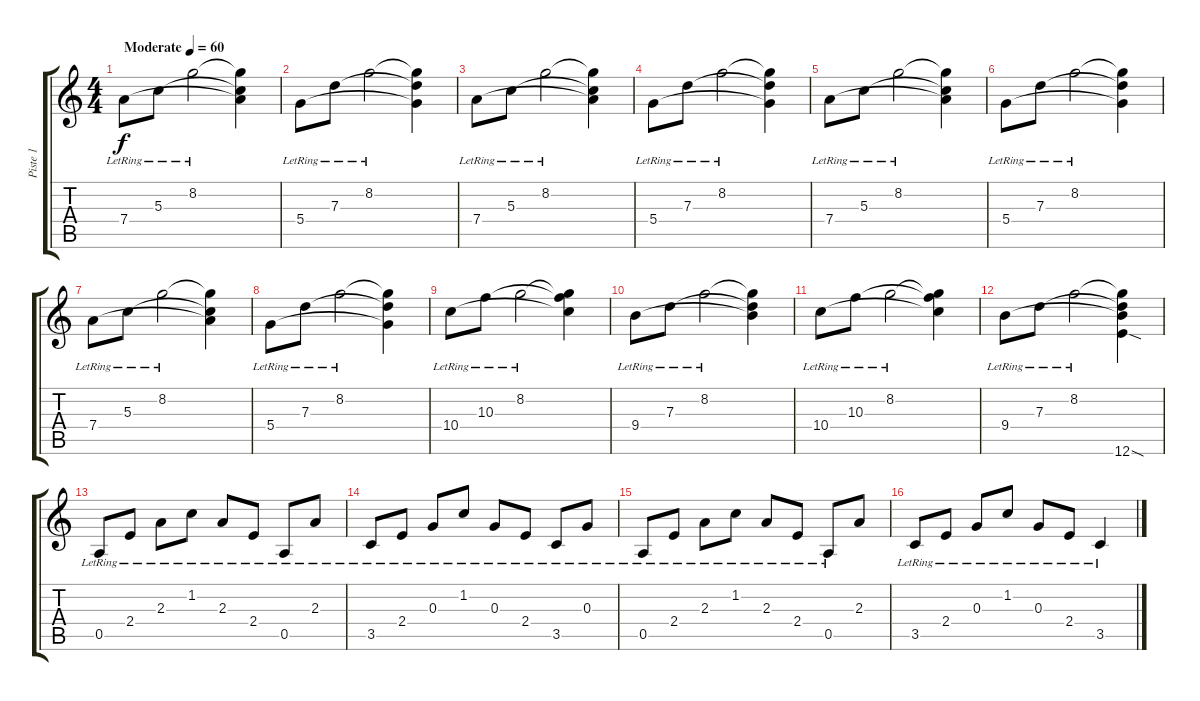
\track ("Piste 1" "Piste 1") {instrument electricguitarjazz}
\staff {score tabs}
\tuning (E4 B3 G3 D3 A2 E2) {hide}
\ts (4 4)
\tempo (60 "Moderate")
\clef g2
\ks c
7.4{lr}.8{dy f instrument electricguitarjazz} 5.3{lr}.8 8.2{lr}.2 (8.2{t} 5.3{t} 7.4{t}).4 |
5.4{lr}.8 7.3{lr}.8 8.2{lr}.2 (8.2{t} 7.3{t} 5.4{t}).4 |
7.4{lr}.8 5.3{lr}.8 8.2{lr}.2 (8.2{t} 5.3{t} 7.4{t}).4 |
5.4{lr}.8 7.3{lr}.8 8.2{lr}.2 (8.2{t} 7.3{t} 5.4{t}).4 |
7.4{lr}.8 5.3{lr}.8 8.2{lr}.2 (8.2{t} 5.3{t} 7.4{t}).4 |
5.4{lr}.8 7.3{lr}.8 8.2{lr}.2 (8.2{t} 7.3{t} 5.4{t}).4 |
7.4{lr}.8 5.3{lr}.8 8.2{lr}.2 (8.2{t} 5.3{t} 7.4{t}).4 |
5.4{lr}.8 7.3{lr}.8 8.2{lr}.2 (8.2{t} 7.3{t} 5.4{t}).4 |
10.4{lr}.8 10.3{lr}.8 8.2{lr}.2 (8.2{t} 10.3{t} 10.4{t}).4 |
9.4{lr}.8 7.3{lr}.8 8.2{lr}.2 (8.2{t} 7.3{t} 9.4{t}).4 |
10.4{lr}.8 10.3{lr}.8 8.2{lr}.2 (8.2{t} 10.3{t} 10.4{t}).4 |
9.4{lr}.8 7.3{lr}.8 8.2{lr}.2 (8.2{t} 7.3{t} 9.4{t} 12.6{sod}).4 |
0.5{lr}.8 2.4{lr}.8 2.3{lr}.8 1.2{lr}.8 2.3{lr}.8 2.4{lr}.8 0.5{lr}.8 2.3{lr}.8 |
3.5{lr}.8 2.4{lr}.8 0.3{lr}.8 1.2{lr}.8 0.3{lr}.8 2.4{lr}.8 3.5{lr}.8 0.3{lr}.8 |
0.5{lr}.8 2.4{lr}.8 2.3{lr}.8 1.2{lr}.8 2.3{lr}.8 2.4{lr}.8 0.5{lr}.8 2.3.8 |
3.5{lr}.8 2.4{lr}.8 0.3{lr}.8 1.2{lr}.8 0.3{lr}.8 2.4{lr}.8 3.5{lr}.4
